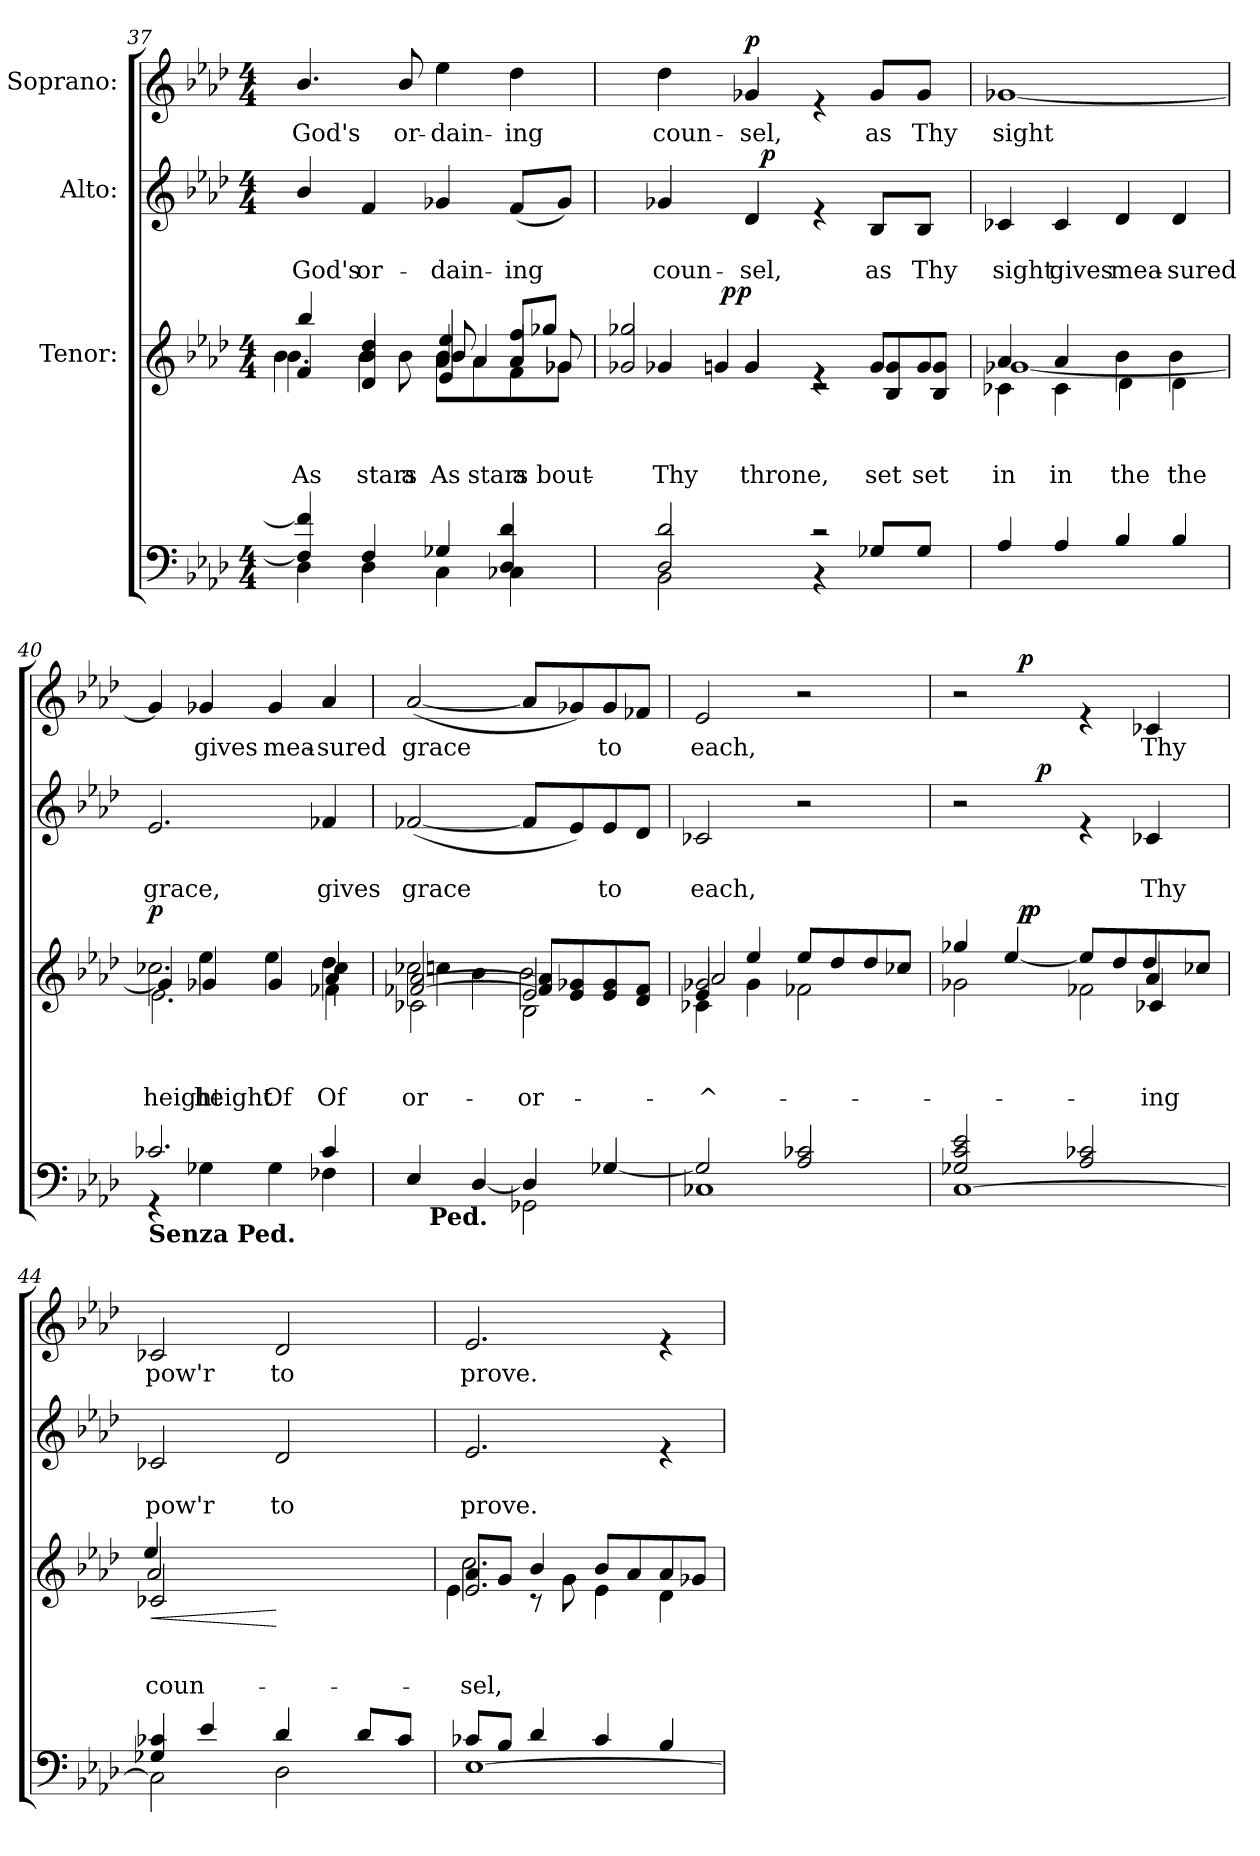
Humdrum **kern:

**kern	**kern	**text	**text	**text	**dynam	**kern	**text	**text	**dynam	**kern	**text	**dynam
*part4	*part3	*part3	*part3	*part3	*part3	*part2	*part2	*part2	*part2	*part1	*part1	*part1
*staff4	*staff3	*staff3	*staff3	*staff3	*staff3	*staff2	*staff2	*staff2	*staff2	*staff1	*staff1	*staff1
*	*I"Tenor:	*	*	*	*	*I"Alto:	*	*	*	*I"Soprano:	*	*
*clefF4	*clefG2	*	*	*	*	*clefG2	*	*	*	*clefG2	*	*
*k[b-e-a-d-]	*k[b-e-a-d-]	*	*	*	*	*k[b-e-a-d-]	*	*	*	*k[b-e-a-d-]	*	*
*A-:	*A-:	*	*	*	*	*A-:	*	*	*	*A-:	*	*
*M4/4	*M4/4	*	*	*	*	*M4/4	*	*	*	*M4/4	*	*
=37	=37	=37	=37	=37	=37	=37	=37	=37	=37	=37	=37	=37
*^	*	*	*	*	*	*	*	*	*	*	*	*
!	!	!	!	!	!LO:LY:b	!	!	!	!	!	!	!	!
*	*	*^	*	*	*	*	*	*	*	*	*	*	*
!	!	!	!	!	!	!LO:LY:b	!	!	!	!LO:LY:b	!	!	!LO:LY:b	!
*	*	*^	*^	*	*	*	*	*	*	*	*	*	*	*
4D-\	4F/] 4f/]	4f/	4.b-\	4bb-/	4b-\	.	.	-As	.	4b-/	.	God's	.	4.b-/	God's	.
!	!	!	!	!	!	!	!	!LO:LY:b	!	!	!	!LO:LY:b	!	!	!	!
4D-\	4F/	4d-/ 4dd-/	.	4b-\	4b-/	.	.	stars	.	4f/	.	or-	.	.	.	.
!	!	!	!	!	!	!	!	!LO:LY:b	!	!	!	!	!	!	!LO:LY:b	!
.	.	.	8b-\	.	.	.	.	a	.	.	.	.	.	8b-/	or-	.
!	!	!	!	!	!	!	!	!LO:LY:b	!	!	!	!	!	!	!	!
!	!	!	!	!	!	!	!	!LO:LY:b	!	!	!	!LO:LY:b	!	!	!LO:LY:b	!
4C\	4G-X/	4a-/	8b-/	4e-/ 4ee-/	8b-\L	.	.	As	.	4g-X/	.	-dain-	.	4ee-\	-dain-	.
!	!	!	!	!	!	!	!	!LO:LY:b	!	!	!	!	!	!	!	!
.	.	.	4a-/	.	8a-\	.	.	stars	.	.	.	.	.	.	.	.
!	!	!	!	!	!	!	!	!LO:LY:b	!	!	!	!LO:LY:b	!	!	!LO:LY:b	!
4C-X\	4D-/ 4d-/	4a-/	.	8a-/ 8ff/L	8f\	.	.	-a-	.	(<8f/L	.	-ing	.	4dd-\	-ing	.
!	!	!	!	!	!	!	!	!LO:LY:b	!	!	!	!	!	!	!	!
.	.	.	8g-X/	8gg-X/J	8g-X\J	.	.	bout	.	8g-/J)	.	.	.	.	.	.
!!LO:LB:g=z
=38	=38	=38	=38	=38	=38	=38	=38	=38	=38	=38	=38	=38	=38	=38	=38	=38
!	!	!	!	!	!	!	!	!LO:LY:b	!	!	!	!	!	!	!	!
!	!	!	!	!	!	!	!	!LO:LY:b	!	!	!	!LO:LY:b	!	!	!LO:LY:b	!
*	*	*	*	*	*^	*	*	*	*	*^	*	*	*	*	*	*
2BB-\	2D-/ 2d-/	4g-X/	4g/	2g-X/ 2gg-X/	6ryy	6ryy	.	.	Thy	.	4g-X/	4ryy	.	coun-	.	4dd-\	coun-	.
.	.	.	.	.	24ryy	24..ryy	.	.	.	.	.	.	.	.	.	.	.	.
!	!	!	!	!	!	!	!	!	!	!LO:DY:b	!	!	!	!	!	!	!	!
.	.	.	.	.	3%2ryy	.	.	.	.	p	.	.	.	.	.	.	.	.
!	!	!	!	!	!	!	!	!	!	!LO:DY:a	!	!	!	!	!	!	!	!
.	.	.	.	.	.	3%2ryy	.	.	.	p	.	.	.	.	.	.	.	.
!	!	!	!	!	!	!	!	!	!LO:LY:b	!	!	!	!	!	!	!	!	!
!	!	!	!	!	!	!	!	!	!LO:LY:b	!	!	!	!	!LO:LY:b	!	!	!LO:LY:b	!LO:DY:a
.	.	4g-/	4g-/	.	.	.	.	.	throne,	.	4d-/	32ryy	.	-sel,	.	4g-X/	-sel,	p
!	!	!	!	!	!	!	!	!	!	!	!	!	!	!	!LO:DY:a	!	!	!
.	.	.	.	.	.	.	.	.	.	.	.	2ryy	.	.	p	.	.	.
2rc	4rBB	4re	2rc	4re	.	.	.	.	.	.	4re	.	.	.	.	4re	.	.
!	!	!	!	!	!	!	!	!	!LO:LY:b	!	!	!	!	!LO:LY:b	!	!	!LO:LY:b	!
.	8G-X/L	8g-/L	.	8B-/ 8g-/L	.	.	.	.	set	.	8B-/L	.	.	as	.	8g-/L	as	.
.	.	.	.	.	.	.	.	.	.	.	.	8..ryy	.	.	.	.	.	.
!	!	!	!	!	!	!	!	!	!LO:LY:b	!	!	!	!	!LO:LY:b	!	!	!LO:LY:b	!
.	8G-/J	8g-/J	.	8B-/ 8g-/J	12.ryy	.	.	.	set	.	8B-/J	.	.	Thy	.	8g-/J	Thy	.
.	.	.	.	.	.	12ryy	.	.	.	.	.	.	.	.	.	.	.	.
.	.	.	.	.	.	96ryy	.	.	.	.	.	.	.	.	.	.	.	.
=39	=39	=39	=39	=39	=39	=39	=39	=39	=39	=39	=39	=39	=39	=39	=39	=39	=39	=39
!	!	!	!	!	!	!	!	!	!LO:LY:b	!	!	!	!	!LO:LY:b	!	!	!LO:LY:b	!
*v	*v	*	*	*	*	*	*	*	*	*	*v	*v	*	*	*	*	*	*
*	*	*	*v	*v	*v	*	*	*	*	*	*	*	*	*	*	*
4A-/	4a-/	[<1g-X	4c-X\	.	.	in	.	4c-X/	.	sight	.	[<1g-X	sight	.
!	!	!	!	!	!	!LO:LY:b	!	!	!	!LO:LY:b	!	!	!	!
4A-/	4c-\	.	4a-/	.	.	in	.	4c-/	.	gives	.	.	.	.
!	!	!	!	!	!	!LO:LY:b	!	!	!	!LO:LY:b	!	!	!	!
4B-/	4b-\	.	4d-\	.	.	the	.	4d-/	.	mea-	.	.	.	.
!	!	!	!	!	!	!LO:LY:b	!	!	!	!LO:LY:b	!	!	!	!
4B-/	4d-\	.	4b-\	.	.	the	.	4d-/	.	-sured	.	.	.	.
=40	=40	=40	=40	=40	=40	=40	=40	=40	=40	=40	=40	=40	=40	=40
*^	*	*	*	*	*	*	*	*	*	*	*	*	*	*
!LO:TX:b:B:t=Senza Ped.	!	!	!	!	!	!	!	!	!	!	!	!	!	!	!
!	!	!	!	!	!	!	!LO:LY:b	!LO:DY:a	!	!	!LO:LY:b	!	!	!	!
*	*	*	*	*^	*	*	*	*	*	*	*	*	*	*	*
4rGG	2.c-X/	2.cc-X\	4g-/]	2.e-\	4ryy	.	.	height	p	2.e-/	.	grace,	.	4g-/]	.	.
!	!	!	!	!	!	!	!	!LO:LY:b	!	!	!	!	!	!	!LO:LY:b	!
4G-X\	.	.	4ee-\	.	4g-X/	.	.	height	.	.	.	.	.	4g-X/	gives	.
!	!	!	!	!	!	!	!	!LO:LY:b	!	!	!	!	!	!	!LO:LY:b	!
4G-\	.	.	4g-/	.	4ee-\	.	.	Of	.	.	.	.	.	4g-/	mea-	.
!	!	!	!	!	!	!	!	!LO:LY:b	!	!	!	!	!	!	!	!
!	!	!	!	!	!	!	!	!LO:LY:b	!	!	!	!LO:LY:b	!	!	!LO:LY:b	!
4F-X\	4c-/	4dd-\	4cc-\	4a-/	4f-X\	.	.	Of	.	4f-X/	.	gives	.	4a-/	-sured	.
=41	=41	=41	=41	=41	=41	=41	=41	=41	=41	=41	=41	=41	=41	=41	=41	=41
!	!	!	!	!	!	!	!	!LO:LY:b	!	!	!	!	!	!	!	!
!	!	!	!	!	!	!	!	!LO:LY:b	!	!	!	!LO:LY:b	!	!	!LO:LY:b	!
*	*^	*	*	*	*	*	*	*	*	*	*	*	*	*	*	*
2ryy	4E-/	16ryy	2cc-X\	4cc\	[<2f-X/ [<2a-/	2c-X\	.	.	or-	.	(<[<2f-X/	.	grace	.	(<[<2a-/	grace	.
!	!	!LO:TX:b:B:t=Ped.	!	!	!	!	!	!	!	!	!	!	!	!	!	!	!
.	.	2...ryy	.	.	.	.	.	.	.	.	.	.	.	.	.	.	.
.	[<4D-/	.	.	4b-\	.	.	.	.	.	.	.	.	.	.	.	.	.
!	!	!	!	!	!	!	!	!	!LO:LY:b	!	!	!	!	!	!	!	!
!	!	!	!	!	!	!	!	!	!LO:LY:b	!	!	!	!	!	!	!	!
2GG-X\	4D-/]	.	2e-/	2b-\	8f-/] 8a-/]L	2B-\	.	.	-or-	.	8f-/L]	.	.	.	8a-/L]	.	.
.	.	.	.	.	8e-/ 8g-X/	.	.	.	.	.	8e-/)	.	.	.	8g-X/)	.	.
!	!	!	!	!	!	!	!	!	!	!	!	!	!LO:LY:b	!	!	!LO:LY:b	!
.	[<4G-X/	.	.	.	8e-/ 8g-/	.	.	.	.	.	8e-/	.	to	.	8g-/	to	.
.	.	.	.	.	8d-/ 8f-/J	.	.	.	.	.	8d-/J	.	.	.	8f-X/J	.	.
=42	=42	=42	=42	=42	=42	=42	=42	=42	=42	=42	=42	=42	=42	=42	=42	=42	=42
!	!	!	!	!	!	!	!	!	!LO:LY:b	!	!	!	!	!	!	!	!
!	!	!	!	!	!	!	!	!	!LO:LY:b	!	!	!	!LO:LY:b	!	!	!LO:LY:b	!
*	*v	*v	*	*	*	*	*	*	*	*	*	*	*	*	*	*	*
1C-X	2G-/]	2g-X/	2a-/	4e-/	4c-X\	.	.	-^-	.	2c-X/	.	each,	.	2e-/	each,	.
.	.	.	.	4g-\	4ee-/	.	.	.	.	.	.	.	.	.	.	.
.	2A-/ 2c-X/	2f-X\	2ryy	8ee-/L	2ryy	.	.	.	.	2r	.	.	.	2r	.	.
.	.	.	.	8dd-/	.	.	.	.	.	.	.	.	.	.	.	.
.	.	.	.	8dd-/	.	.	.	.	.	.	.	.	.	.	.	.
.	.	.	.	8cc-X/J	.	.	.	.	.	.	.	.	.	.	.	.
!!LO:PB:g=z
=43	=43	=43	=43	=43	=43	=43	=43	=43	=43	=43	=43	=43	=43	=43	=43	=43
*	*	*	*	*	*	*	*	*	*	*^	*	*	*	*^	*	*
[>1C	2G-X/ 2c/ 2e-/	4ryy	4gg-X/	2g-X\	2.ryy	.	.	.	.	2r	4ryy	.	.	.	2r	4ryy	.	.
.	.	32ryy	[<4ee-/	.	.	.	.	.	.	.	16ryy	.	.	.	.	32ryy	.	.
!	!	!	!	!	!	!	!	!	!LO:DY:a	!	!	!	!	!	!	!	!	!LO:DY:a
.	.	96ryy	.	.	.	.	.	.	p	.	.	.	.	.	.	2ryy	.	p
!	!	!	!	!	!	!	!	!	!LO:DY:a	!	!	!	!	!	!	!	!	!
.	.	48ryy	.	.	.	.	.	.	p	.	.	.	.	.	.	.	.	.
!	!	!	!	!	!	!	!	!	!	!	!	!	!	!LO:DY:a	!	!	!	!
.	.	4..ryy	.	.	.	.	.	.	.	.	2ryy	.	.	p	.	.	.	.
.	2A-/ 2c-X/	.	8ee-/L]	2f-X\	.	.	.	.	.	4re	.	.	.	.	4re	.	.	.
.	.	.	8dd-/	.	.	.	.	.	.	.	.	.	.	.	.	.	.	.
!	!	!	!	!	!	!	!	!LO:LY:b	!	!	!	!	!	!	!	!	!	!
!	!	!	!	!	!	!	!	!LO:LY:b	!	!	!	!	!LO:LY:b	!	!	!	!LO:LY:b	!
.	.	4a-/	8dd-/	.	4c-X/	.	.	ing	.	4c-X/	.	.	Thy	.	4c-X/	.	Thy	.
.	.	.	.	.	.	.	.	.	.	.	.	.	.	.	.	8..ryy	.	.
.	.	.	.	.	.	.	.	.	.	.	8.ryy	.	.	.	.	.	.	.
.	.	.	8cc-X/J	.	.	.	.	.	.	.	.	.	.	.	.	.	.	.
=44	=44	=44	=44	=44	=44	=44	=44	=44	=44	=44	=44	=44	=44	=44	=44	=44	=44	=44
!	!	!	!	!	!	!	!	!LO:LY:b	!LO:HP:b	!	!	!	!	!	!	!	!	!
!	!	!	!	!	!	!	!	!LO:LY:b	!	!	!	!	!LO:LY:b	!	!	!	!LO:LY:b	!
*	*	*	*	*	*	*	*	*	*	*v	*v	*	*	*	*	*	*	*
*	*	*	*	*	*	*	*	*	*	*	*	*	*	*v	*v	*	*
2C\]	4G-X/ 4c-X/	48%17ryy	2c-X/	2a-/	4ee-/	.	.	-coun-	<	2c-X/	.	pow'r	.	2c-X/	pow'r	.
.	4e-/	.	.	.	48%7ryy	.	.	.	.	.	.	.	.	.	.	.
.	.	48%7ryy	.	.	.	.	.	.	.	.	.	.	.	.	.	.
.	.	.	.	.	48%29ryy	.	.	.	.	.	.	.	.	.	.	.
!	!	!	!	!	!	!	!	!	!	!	!	!LO:LY:b	!	!	!LO:LY:b	!
2D-\	4d-/	48%7ryy	48%7ryy	48%17ryy	.	.	.	.	[	2d-/	.	to	.	2d-/	to	.
.	.	48%17ryy	48%17ryy	.	.	.	.	.	.	.	.	.	.	.	.	.
.	8d-/L	.	.	.	.	.	.	.	.	.	.	.	.	.	.	.
.	.	.	.	48%7ryy	.	.	.	.	.	.	.	.	.	.	.	.
.	8c-/J	.	.	.	.	.	.	.	.	.	.	.	.	.	.	.
=45	=45	=45	=45	=45	=45	=45	=45	=45	=45	=45	=45	=45	=45	=45	=45	=45
!	!	!	!	!	!	!	!	!LO:LY:b	!	!	!	!	!	!	!	!
!	!	!	!	!	!	!	!	!LO:LY:b	!	!	!	!LO:LY:b	!	!	!LO:LY:b	!
[>1E-	8c-X/L	2.e-/	2.cc\	8a-/L	4e-\	.	.	sel,	.	2.e-/	.	prove.	.	2.e-/	prove.	.
.	8B-/J	.	.	8g/J	.	.	.	.	.	.	.	.	.	.	.	.
.	4d-/	.	.	8rc	4b-/	.	.	.	.	.	.	.	.	.	.	.
.	.	.	.	8g\	.	.	.	.	.	.	.	.	.	.	.	.
.	4c-/	.	.	8b-/L	4e-\	.	.	.	.	.	.	.	.	.	.	.
.	.	.	.	8a-/	.	.	.	.	.	.	.	.	.	.	.	.
.	4B-/	4ryy	4ryy	8a-/	4d-\	.	.	.	.	4re	.	.	.	4re	.	.
.	.	.	.	8g-X/J	.	.	.	.	.	.	.	.	.	.	.	.
*v	*v	*	*	*	*	*	*	*	*	*	*	*	*	*	*	*
*	*v	*v	*v	*v	*	*	*	*	*	*	*	*	*	*	*
=	=	=	=	=	=	=	=	=	=	=	=	=
*-	*-	*-	*-	*-	*-	*-	*-	*-	*-	*-	*-	*-
